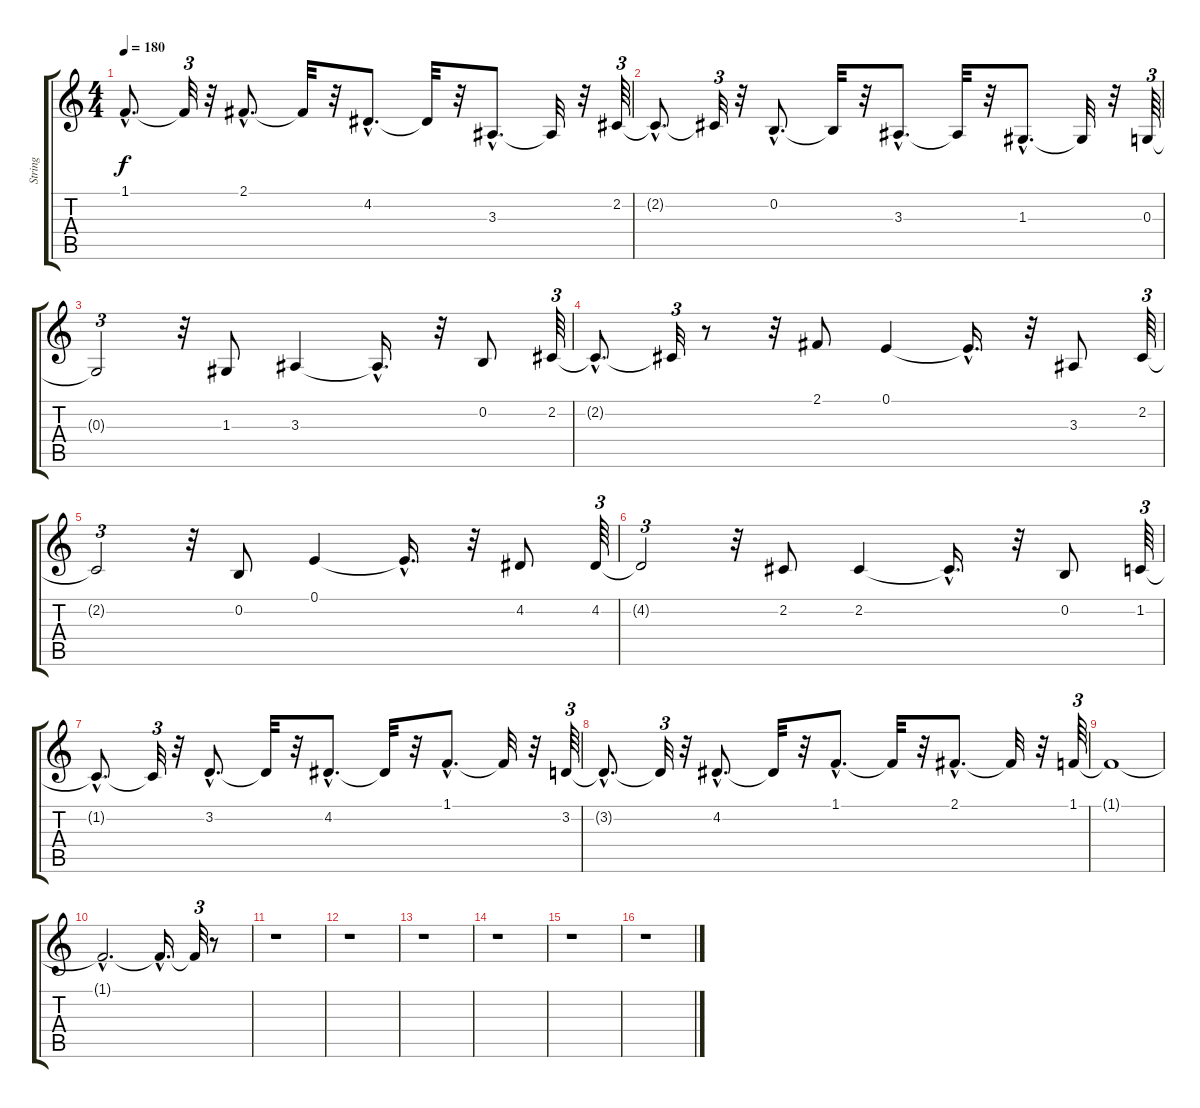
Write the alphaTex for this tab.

\track ("String" "String") {instrument stringensemble1}
\staff {score tabs}
\tuning (E4 B3 G3 D3 A2 E2) {hide}
\ts (4 4)
\tempo 180
\clef g2
\ks c
1.1{hac t}.8{d dy f} 1.1{t}.32{tu (3 2)} r.32 2.1{hac}.8{d} 2.1{t}.32 r.32 4.2{hac}.8{d} 4.2{t}.32 r.32 3.3{hac}.8{d} 3.3{t}.32 r.32 2.2.64{tu (3 2)} |
2.2{hac t}.8{d} 2.2{t}.32{tu (3 2)} r.32 0.2{hac}.8{d} 0.2{t}.32 r.32 3.3{hac}.8{d} 3.3{t}.32 r.32 1.3{hac}.8{d} 1.3{t}.32 r.32 0.3.64{tu (3 2)} |
0.3{t}.2{tu (3 2)} r.32 1.3.8 3.3.4 3.3{hac t}.16{d} r.32 0.2.8 2.2.64{tu (3 2)} |
2.2{hac t}.8{d} 2.2{t}.32{tu (3 2)} r.8 r.32 2.1.8 0.1.4 0.1{hac t}.16{d} r.32 3.3.8 2.2.64{tu (3 2)} |
2.2{t}.2{tu (3 2)} r.32 0.2.8 0.1.4 0.1{hac t}.16{d} r.32 4.2.8 4.2.64{tu (3 2)} |
4.2{t}.2{tu (3 2)} r.32 2.2.8 2.2.4 2.2{hac t}.16{d} r.32 0.2.8 1.2.64{tu (3 2)} |
1.2{hac t}.8{d} 1.2{t}.32{tu (3 2)} r.32 3.2{hac}.8{d} 3.2{t}.32 r.32 4.2{hac}.8{d} 4.2{t}.32 r.32 1.1{hac}.8{d} 1.1{t}.32 r.32 3.2.64{tu (3 2)} |
3.2{hac t}.8{d} 3.2{t}.32{tu (3 2)} r.32 4.2{hac}.8{d} 4.2{t}.32 r.32 1.1{hac}.8{d} 1.1{t}.32 r.32 2.1{hac}.8{d} 2.1{t}.32 r.32 1.1.64{tu (3 2)} |
1.1{t}.1 |
1.1{hac t}.2{d} 1.1{hac t}.16{d} 1.1{t}.32{tu (3 2)} r.8 |
r.1 |
r.1 |
r.1 |
r.1 |
r.1 |
r.1
